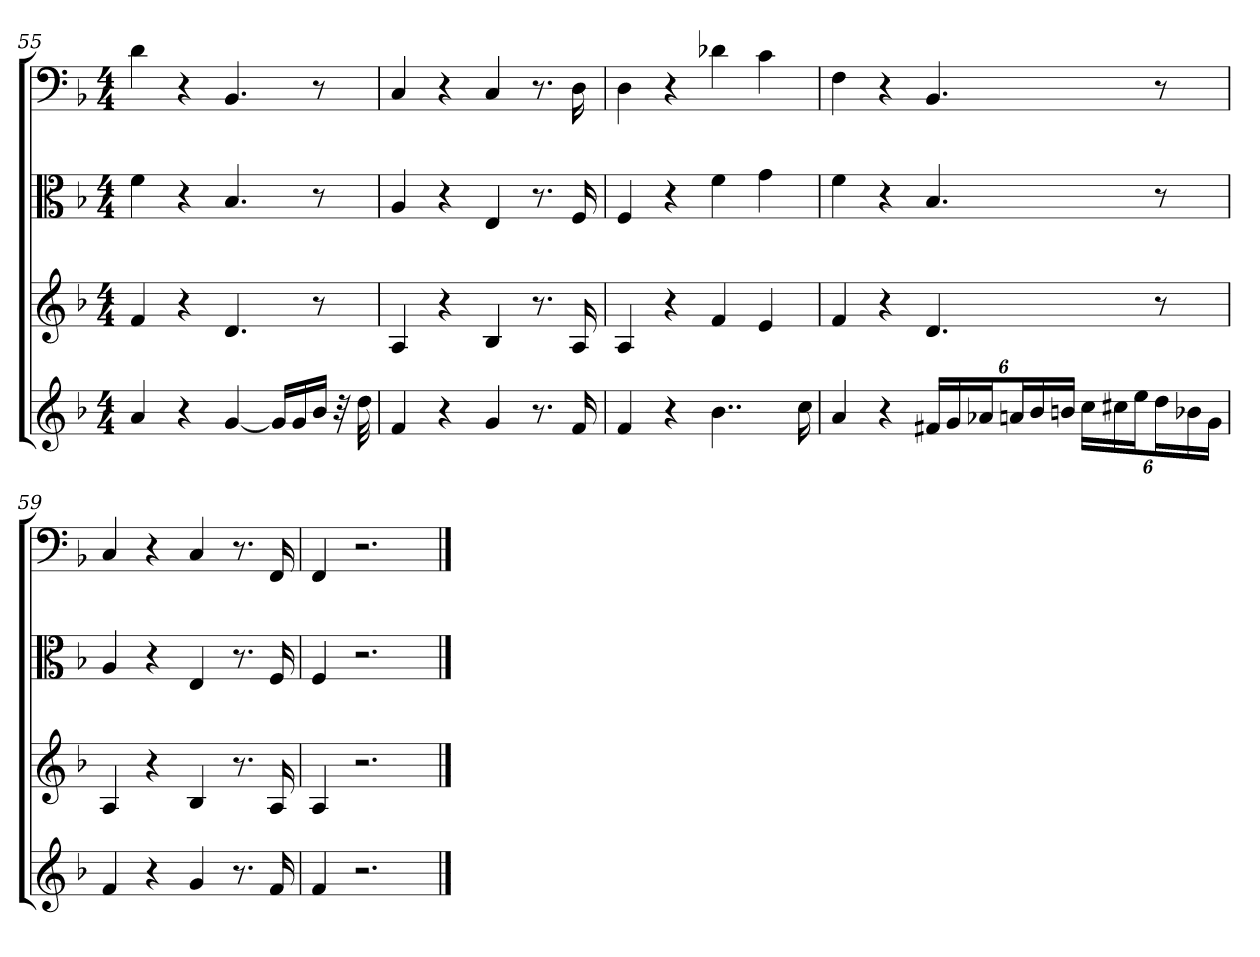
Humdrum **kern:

**kern	**kern	**kern	**kern
*part4	*part3	*part2	*part1
*staff4	*staff3	*staff2	*staff1
*	*	*clefC3	*clefF4
*k[b-]	*k[b-]	*k[b-]	*k[b-]
*F:	*F:	*F:	*F:
*M4/4	*M4/4	*M4/4	*M4/4
=55	=55	=55	=55
4a	4f	4f	4d
4r	4r	4r	4r
[4g	4.d	4.B-	4.BB-
16gLL]	.	.	.
16g	.	.	.
16b-JJ	8r	8r	8r
32r	.	.	.
32dd	.	.	.
=56	=56	=56	=56
4f	4A	4A	4C
4r	4r	4r	4r
4g	4B-	4E	4C
8.r	8.r	8.r	8.r
16f	16A	16F	16D
=57	=57	=57	=57
4f	4A	4F	4D
4r	4r	4r	4r
4..b-	4f	4f	4d-X
.	4e	4g	4c
16cc	.	.	.
=58	=58	=58	=58
4a	4f	4f	4F
4r	4r	4r	4r
24f#XLL	4.d	4.B-	4.BB-
24g	.	.	.
24a-XJ	.	.	.
24anL	.	.	.
24b-	.	.	.
24bnJJ	.	.	.
24ccLL	.	.	.
24cc#X	.	.	.
24eeJ	.	.	.
24ddL	8r	8r	8r
24b-X	.	.	.
24gJJ	.	.	.
=59	=59	=59	=59
4f	4A	4A	4C
4r	4r	4r	4r
4g	4B-	4E	4C
8.r	8.r	8.r	8.r
16f	16A	16F	16FF
=60	=60	=60	=60
4f	4A	4F	4FF
2.r	2.r	2.r	2.r
==	==	==	==
*-	*-	*-	*-
